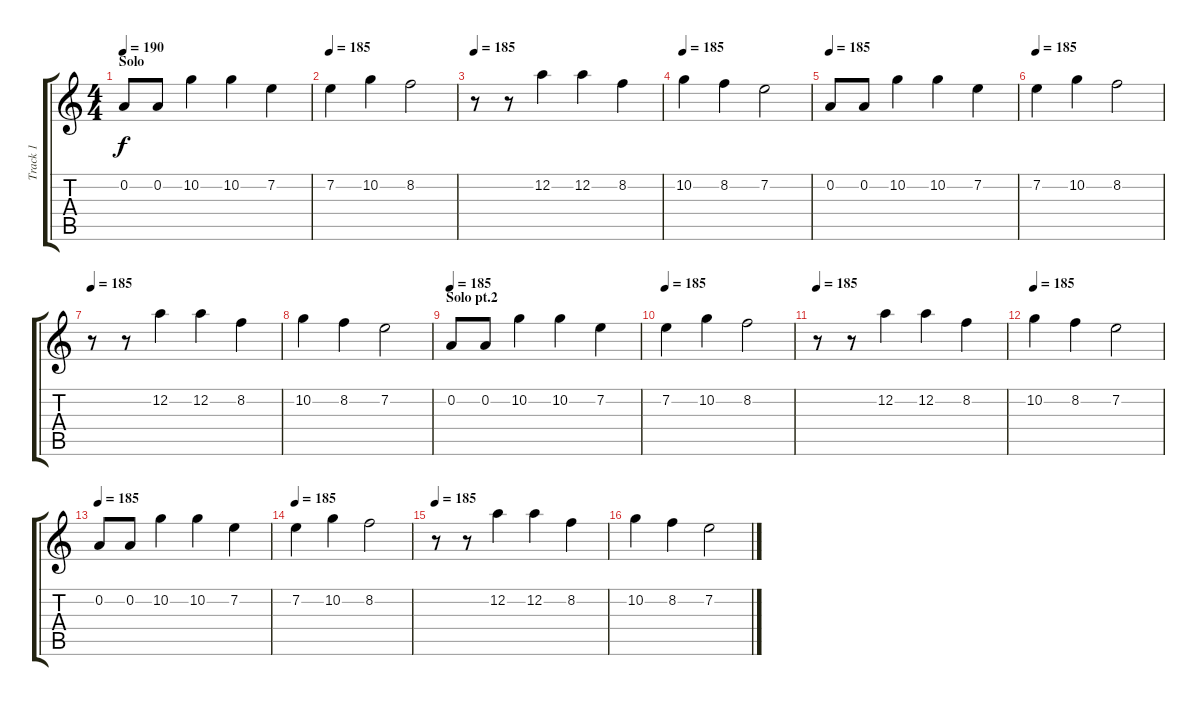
\track ("Track 1" "Track 1") {instrument distortionguitar}
\staff {score tabs}
\tuning (D4 A3 F3 C3 G2 D3) {hide}
\ts (4 4)
\section ("" "Solo")
\tempo 190
\clef g2
\ks c
0.2.8{dy f volume 16 instrument acousticguitarsteel} 0.2.8 10.2.4 10.2.4 7.2.4 |
\tempo 185
7.2.4 10.2.4 8.2.2 |
\tempo 185
r.8 r.8 12.2.4 12.2.4 8.2.4 |
\tempo 185
10.2.4 8.2.4 7.2.2 |
\tempo 185
0.2.8{instrument acousticguitarsteel} 0.2.8 10.2.4 10.2.4 7.2.4 |
\tempo 185
7.2.4 10.2.4 8.2.2 |
\tempo 185
r.8 r.8 12.2.4 12.2.4 8.2.4 |
10.2.4 8.2.4 7.2.2 |
\section ("" "Solo pt.2")
\tempo 185
0.2.8{instrument distortionguitar} 0.2.8 10.2.4 10.2.4 7.2.4 |
\tempo 185
7.2.4 10.2.4 8.2.2 |
\tempo 185
r.8 r.8 12.2.4 12.2.4 8.2.4 |
\tempo 185
10.2.4 8.2.4 7.2.2 |
\tempo 185
0.2.8 0.2.8 10.2.4 10.2.4 7.2.4 |
\tempo 185
7.2.4 10.2.4 8.2.2 |
\tempo 185
r.8 r.8 12.2.4 12.2.4 8.2.4 |
10.2.4 8.2.4 7.2.2
